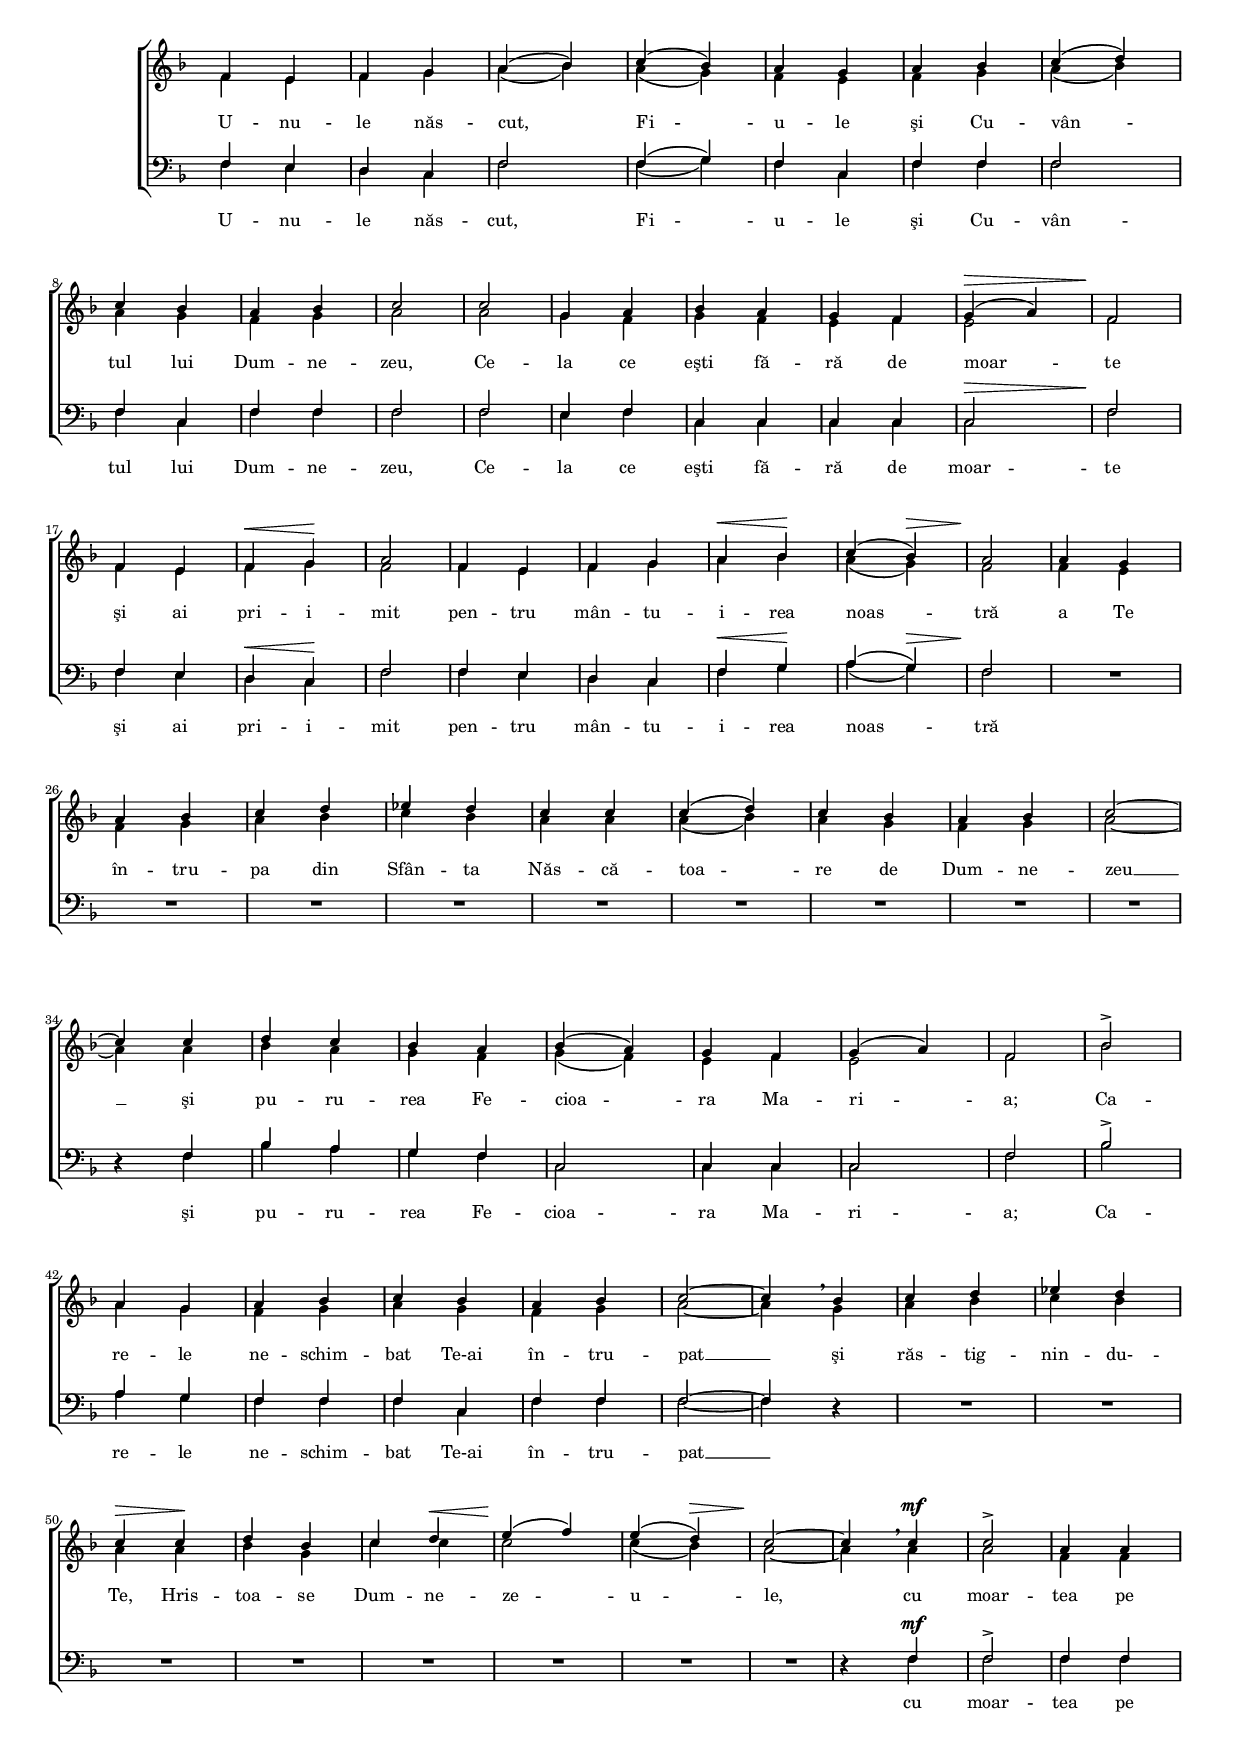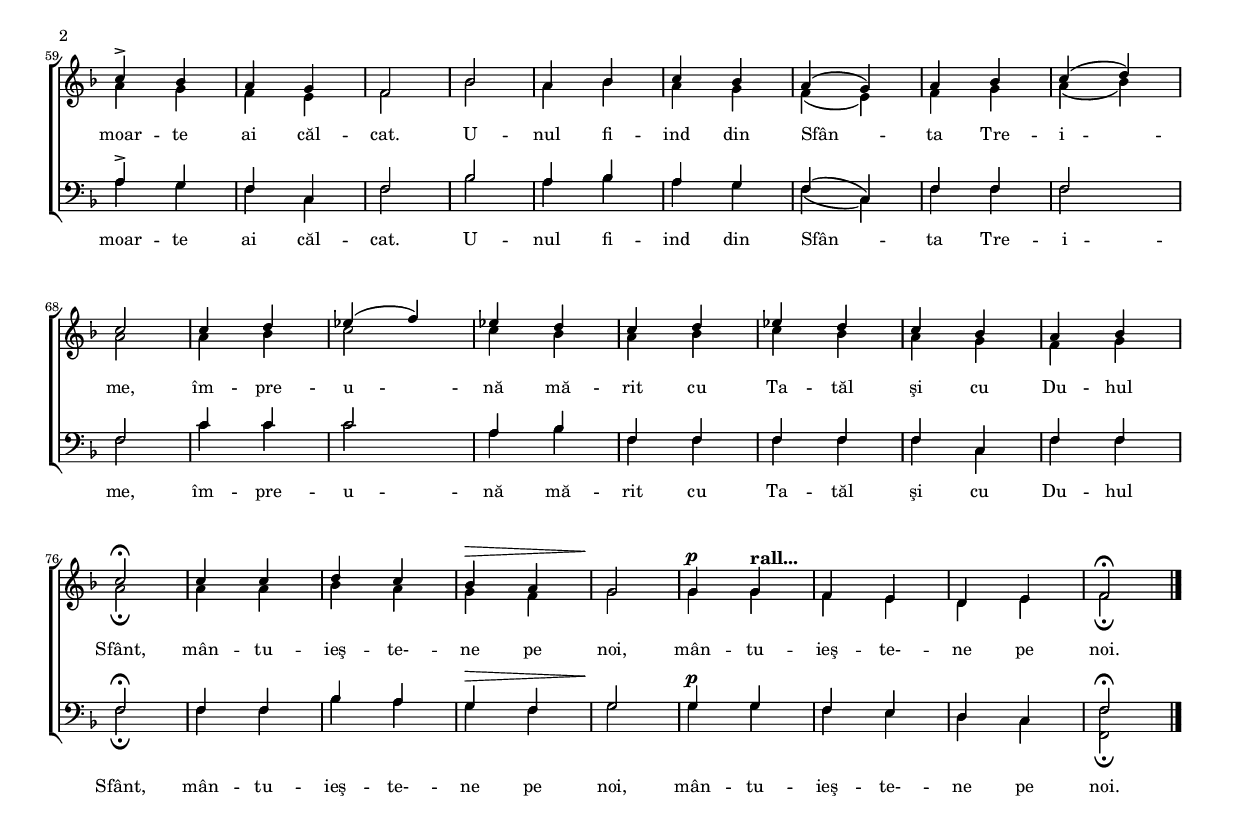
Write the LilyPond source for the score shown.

\version "2.19.80"
\include "defines.ly"
midiTempo = 
  \midi {
    \tempo 4 = 156
    }


\include "preamble.ly"

global = {
  \globalPreamble
  \key f \major
  \override Staff.TimeSignature.transparent = ##t
  \time 2/4
}

sopMusic = \relative c' {
  % Unule născut, Fiule şi Cuvântul lui Dumnezeu
  f4 e
  f g
  a( bes)
  c( bes)
  a g
  a bes
  c( d)
  c bes
  a bes
  c2

  % Cela ce eşti fără de moarte
  c
  g4 a
  bes a
  g f
  g(^\> a)
  f2\!

  % Şi ai primit pentru mântuirea noastră
  f4 e
  f^\< g\!
  a2
  f4 e
  f g
  a^\< bes\!
  c( bes)^\>
  a2\!

  % A Te întrupa din Sfânta Născătoare de Dumnezeu
  a4 g
  a bes
  c d
  es d
  c c
  c( d)
  c bes
  a bes
  c2~

  % Şi pururea Fecioara Maria
  c4 c
  d c
  bes a
  bes( a)
  g f
  g( a)
  f2

  % Carele neschimbat Te-ai întrupat
  bes^\accent
  a4 g
  a bes
  c bes
  a bes
  c2~

  % Şi răstignindu-Te Hristoase Dumnezeule
  c4 \breathe bes
  c d
  es d
  c^\> c\!
  d bes
  c d^\<
  e(\! f)
  e( d)^\>
  c2~\!

  % Cu moartea pe moarte ai călcat
  c4 \breathe c^\mf
  c2^\accent
  a4 a
  c^\accent bes
  a g
  f2

  % Unul fiind din Sfânta Treime
  bes
  a4 bes
  c bes
  a( g)
  a bes
  c( d)
  c2

  % Împreună mărit cu Tatăl şi cu Duhul Sfânt
  c4 d
  es( f)
  es d
  c d
  es d
  c bes
  a bes
  c2\fermata

  % Mântuieşte-ne pe noi, mântuieşte-ne pe noi
  c4 c
  d c
  bes^\> a
  g2\!
  g4^\p g^\rallMarkup
  f e
  d e
  f2\fermata
  \bar "|."
}

altoMusic = \relative c' {
  % Unule născut, Fiule şi Cuvântul lui Dumnezeu
  f4 e
  f g
  a( bes)
  a( g)
  f e
  f g
  a( bes)
  a g
  f g
  a2

  % Cela ce eşti fără de moarte
  a
  g4 f
  g f
  e f
  e2
  f

  % Şi ai primit pentru mântuirea noastră
  f4 e
  f g
  f2
  f4 e
  f g
  a bes
  a( g)
  f2

  % A Te întrupa din Sfânta Născătoare de Dumnezeu
  f4 e
  f g
  a bes
  c bes
  a a
  a( bes)
  a g
  f g
  a2~

  % Şi pururea Fecioara Maria
  a4 a
  bes a
  g f
  g( f)
  e f
  e2
  f

  % Carele neschimbat Te-ai întrupat
  bes
  a4 g
  f g
  a g
  f g
  a2~

  % Şi răstignindu-Te Hristoase Dumnezeule
  a4 g
  a bes
  c bes
  a a
  bes g
  c c
  c2
  c4( bes)
  a2~

  % Cu moartea pe moarte ai călcat
  a4 a
  a2
  f4 f
  a g
  f e
  f2

  % Unul fiind din Sfânta Treime
  bes
  a4 bes
  a g
  f( e)
  f g
  a( bes)
  a2

  % Împreună mărit cu Tatăl şi cu Duhul Sfânt
  a4 bes
  c2
  c4 bes
  a bes
  c bes
  a g
  f g
  a2\fermata

  % Mântuieşte-ne pe noi, mântuieşte-ne pe noi
  a4 a
  bes a
  g f
  g2
  g4 g
  f e
  d e
  f2\fermata
}

tenorMusic = \relative c' {
  % Unule născut, Fiule şi Cuvântul lui Dumnezeu
  f,4 e
  d c
  f2
  f4( g)
  f c
  f f
  f2
  f4 c
  f f
  f2

  % Cela ce eşti fără de moarte
  f
  e4 f
  c c
  c c
  c2^\>
  f\!

  % Şi ai primit pentru mântuirea noastră
  f4 e
  d^\< c\!
  f2
  f4 e
  d c
  f^\< g\!
  a( g)^\>
  f2\!

  % A Te întrupa din Sfânta Născătoare de Dumnezeu
  \oneVoice
  R2 * 9
  \voiceOne

  % Şi pururea Fecioara Maria
  d4\rest f
  bes a
  g f
  c2
  c4 c
  c2
  f

  % Carele neschimbat Te-ai întrupat
  bes^\accent
  a4 g
  f f
  f c
  f f
  f2~

  % Şi răstignindu-Te Hristoase Dumnezeule
  f4 d4\rest
  \oneVoice
  R2 * 8
  \voiceOne

  % Cu moartea pe moarte ai călcat
  d4\rest f^\mf
  f2^\accent
  f4 f
  a^\accent g
  f c
  f2

  % Unul fiind din Sfânta Treime
  bes
  a4 bes
  a g
  f( c)
  f f
  f2
  f2

  % Împreună mărit cu Tatăl şi cu Duhul Sfânt
  c'4 c
  c2
  a4 bes
  f f
  f f
  f c
  f f
  f2\fermata

  % Mântuieşte-ne pe noi, mântuieşte-ne pe noi
  f4 f
  bes a
  g^\> f
  g2\!
  g4^\p g
  f e
  d c
  f2\fermata
}

bassMusic = \relative c' {
  % Unule născut, Fiule şi Cuvântul lui Dumnezeu
  f,4 e
  d c
  f2
  f4( g)
  f c
  f f
  f2
  f4 c
  f f
  f2

  % Cela ce eşti fără de moarte
  f
  e4 f
  c c
  c c
  c2
  f

  % Şi ai primit pentru mântuirea noastră
  f4 e
  d c
  f2
  f4 e
  d c
  f g
  a( g)
  f2

  % A Te întrupa din Sfânta Născătoare de Dumnezeu
  s2 * 9

  % Şi pururea Fecioara Maria
  d4\rest f
  bes a
  g f
  c2
  c4 c
  c2
  f

  % Carele neschimbat Te-ai întrupat
  bes
  a4 g
  f f
  f c
  f f
  f2~

  % Şi răstignindu-Te Hristoase Dumnezeule
  f4 d4\rest
  s2 * 8

  % Cu moartea pe moarte ai călcat
  d4\rest f
  f2
  f4 f
  a g
  f c
  f2

  % Unul fiind din Sfânta Treime
  bes
  a4 bes
  a g
  f( c)
  f f
  f2
  f2

  % Împreună mărit cu Tatăl şi cu Duhul Sfânt
  c'4 c
  c2
  a4 bes
  f f
  f f
  f c
  f f
  f2\fermata

  % Mântuieşte-ne pe noi, mântuieşte-ne pe noi
  f4 f
  bes a
  g f
  g2
  g4 g
  f e
  d c
  <f f,>2\fermata
}

womenWords = \lyricmode {
  U -- nu -- le năs -- cut,
  Fi -- u -- le şi Cu -- vân -- tul lui Dum -- ne -- zeu,
  Ce -- la ce eşti fă -- ră de moar -- te

  şi ai pri -- i -- mit pen -- tru mân -- tu -- i -- rea noas -- tră
  a Te în -- tru -- pa
  din Sfân -- ta Năs -- că -- toa -- re de Dum -- ne -- zeu __
  şi pu -- ru -- rea Fe -- cioa -- ra Ma -- ri -- a;

  Ca -- re -- le ne -- schim -- bat Te-ai în -- tru -- pat __
  şi răs -- tig -- nin -- du- -- Te, Hris -- toa -- se
  Dum -- ne -- ze -- u -- le,
  cu moar -- tea pe moar -- te ai căl -- cat.

  U -- nul fi -- ind din Sfân -- ta Tre -- i -- me,
  îm -- pre -- u -- nă mă -- rit cu Ta -- tăl şi cu Du -- hul Sfânt,
  mân -- tu -- ieş -- te- -- ne pe noi,
  mân -- tu -- ieş -- te- -- ne pe noi.
}

menWords = \lyricmode {
  U -- nu -- le năs -- cut,
  Fi -- u -- le şi Cu -- vân -- tul lui Dum -- ne -- zeu,
  Ce -- la ce eşti fă -- ră de moar -- te

  şi ai pri -- i -- mit pen -- tru mân -- tu -- i -- rea noas -- tră
  % tenors and bases take five
  şi pu -- ru -- rea Fe -- cioa -- ra Ma -- ri -- a;

  Ca -- re -- le ne -- schim -- bat Te-ai în -- tru -- pat __
  % second coffee break
  cu moar -- tea pe moar -- te ai căl -- cat.

  U -- nul fi -- ind din Sfân -- ta Tre -- i -- me,
  îm -- pre -- u -- nă mă -- rit cu Ta -- tăl şi cu Du -- hul Sfânt,
  mân -- tu -- ieş -- te- -- ne pe noi,
  mân -- tu -- ieş -- te- -- ne pe noi.
}

\include "two-staves.ly"
